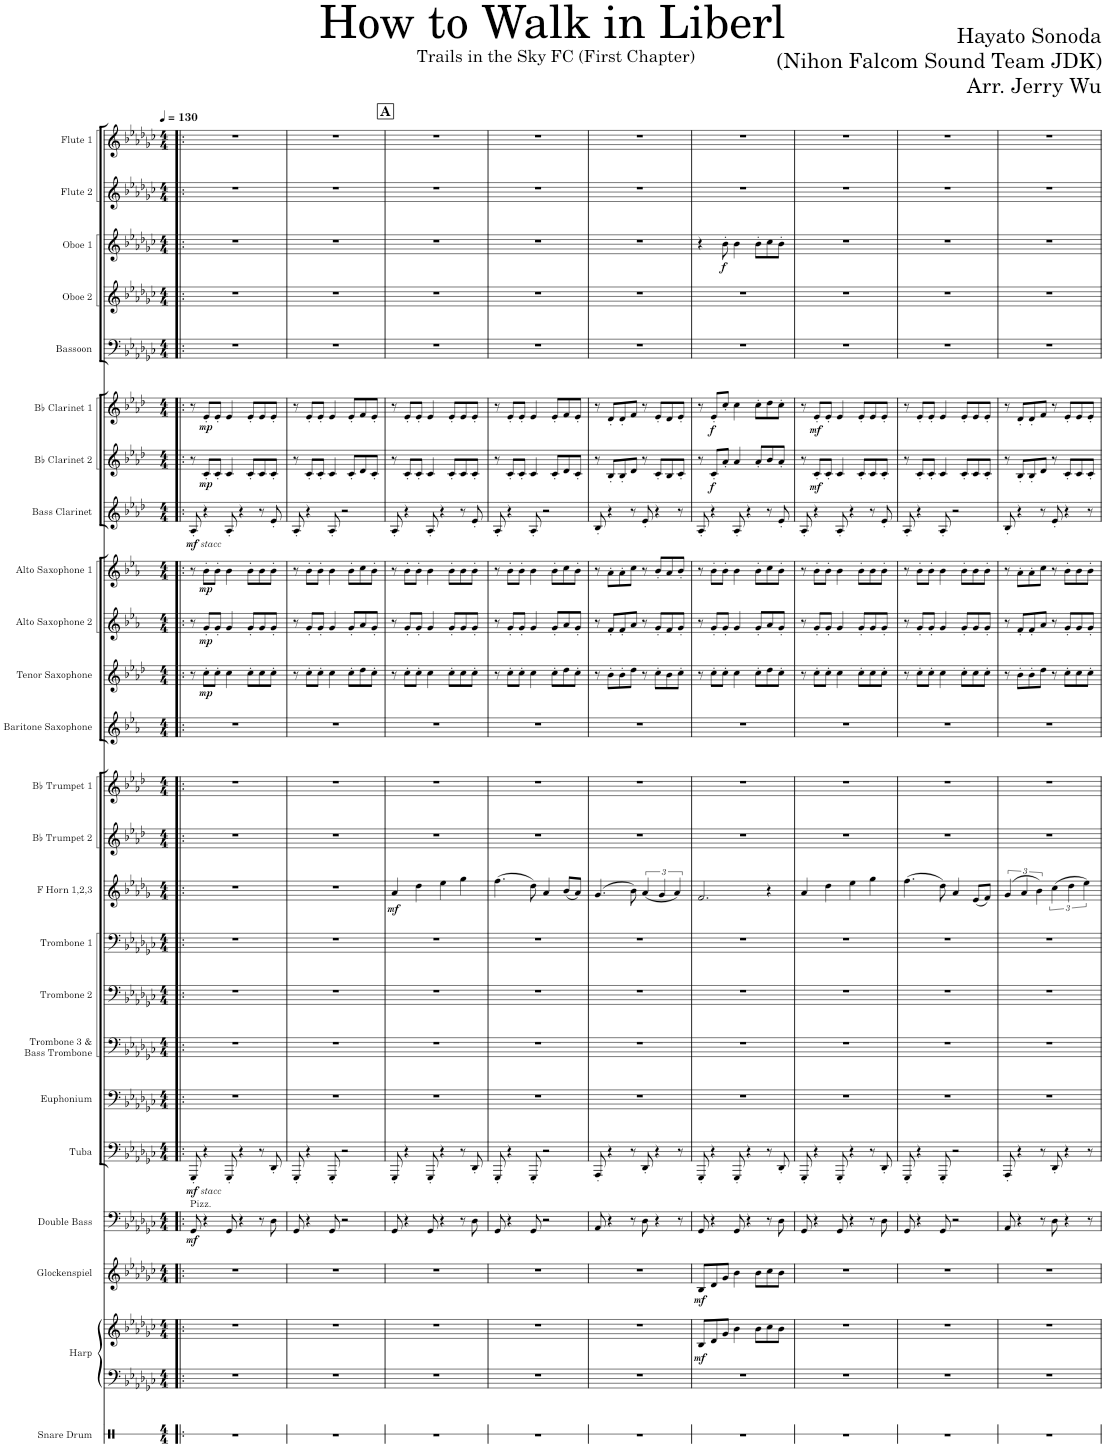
**kern	**kern	**kern	**dynam	**kern	**dynam	**kern	**dynam	**kern	**dynam	**kern	**kern	**kern	**kern	**kern	**dynam	**kern	**kern	**kern	**kern	**dynam	**kern	**dynam	**kern	**dynam	**kern	**dynam	**kern	**dynam	**kern	**dynam	**kern	**kern	**kern	**dynam	**kern	**kern
*part24	*part23	*part23	*part23	*part22	*part22	*part21	*part21	*part20	*part20	*part19	*part18	*part17	*part16	*part15	*part15	*part14	*part13	*part12	*part11	*part11	*part10	*part10	*part9	*part9	*part8	*part8	*part7	*part7	*part6	*part6	*part5	*part4	*part3	*part3	*part2	*part1
*staff25	*staff24	*staff23	*staff23/24	*staff22	*staff22	*staff21	*staff21	*staff20	*staff20	*staff19	*staff18	*staff17	*staff16	*staff15	*staff15	*staff14	*staff13	*staff12	*staff11	*staff11	*staff10	*staff10	*staff9	*staff9	*staff8	*staff8	*staff7	*staff7	*staff6	*staff6	*staff5	*staff4	*staff3	*staff3	*staff2	*staff1
*I"Snare Drum	*I"Harp	*	*	*I"Glockenspiel	*	*I"Double Bass	*	*I"Tuba	*	*I"Euphonium	*I"Trombone 3 &amp; Bass Trombone	*I"Trombone 2	*I"Trombone 1	*I"F Horn 1,2,3	*	*I"Bb Trumpet 2	*I"Bb Trumpet 1	*I"Baritone Saxophone	*I"Tenor Saxophone	*	*I"Alto Saxophone 2	*	*I"Alto Saxophone 1	*	*I"Bass Clarinet	*	*I"Bb Clarinet 2	*	*I"Bb Clarinet 1	*	*I"Bassoon	*I"Oboe 2	*I"Oboe 1	*	*I"Flute 2	*I"Flute 1
*I'SD	*I'Hrp.	*	*	*I'Glk.	*	*I'Db.	*	*I'Tba.	*	*I'Euph.	*I'Tbn. 3 B. Tbn.	*I'Tbn. 2	*I'Tbn. 1	*I'F Hn. 1,2,3	*	*I'Bb Tpt. 2	*I'Bb Tpt. 1	*I'Bar. Sax.	*I'T. Sax.	*	*I'A. Sax. 2	*	*I'A. Sax. 1	*	*I'B. Cl.	*	*I'Bb Cl. 2	*	*I'Bb Cl. 1	*	*I'Bsn.	*I'Ob. 2	*I'Ob. 1	*	*I'Fl. 2	*I'Fl. 1
*stria1	*	*	*	*	*	*	*	*	*	*	*	*	*	*	*	*	*	*	*	*	*	*	*	*	*	*	*	*	*	*	*	*	*	*	*	*
*clefX	*clefF4	*clefG2	*	*clefG2	*	*clefF4	*	*clefF4	*	*clefF4	*clefF4	*clefF4	*clefF4	*clefG2	*	*clefG2	*clefG2	*clefG2	*clefG2	*	*clefG2	*	*clefG2	*	*clefG2	*	*clefG2	*	*clefG2	*	*clefF4	*clefG2	*clefG2	*	*clefG2	*clefG2
*	*	*	*	*Trd-14c-24	*	*Trd7c12	*	*	*	*	*	*	*	*Trd4c7	*	*Trd1c2	*Trd1c2	*Trd12c21	*Trd8c14	*	*Trd5c9	*	*Trd5c9	*	*Trd8c14	*	*Trd1c2	*	*Trd1c2	*	*	*	*	*	*	*
*k[]	*k[b-e-a-d-g-c-]	*k[b-e-a-d-g-c-]	*	*k[b-e-a-d-g-c-]	*	*k[b-e-a-d-g-c-]	*	*k[b-e-a-d-g-c-]	*	*k[b-e-a-d-g-c-]	*k[b-e-a-d-g-c-]	*k[b-e-a-d-g-c-]	*k[b-e-a-d-g-c-]	*k[b-e-a-d-g-]	*	*k[b-e-a-d-]	*k[b-e-a-d-]	*k[b-e-a-]	*k[b-e-a-d-]	*	*k[b-e-a-]	*	*k[b-e-a-]	*	*k[b-e-a-d-]	*	*k[b-e-a-d-]	*	*k[b-e-a-d-]	*	*k[b-e-a-d-g-c-]	*k[b-e-a-d-g-c-]	*k[b-e-a-d-g-c-]	*	*k[b-e-a-d-g-c-]	*k[b-e-a-d-g-c-]
*M4/4	*M4/4	*M4/4	*	*M4/4	*	*M4/4	*	*M4/4	*	*M4/4	*M4/4	*M4/4	*M4/4	*M4/4	*	*M4/4	*M4/4	*M4/4	*M4/4	*	*M4/4	*	*M4/4	*	*M4/4	*	*M4/4	*	*M4/4	*	*M4/4	*M4/4	*M4/4	*	*M4/4	*M4/4
*MM130	*MM130	*MM130	*	*MM130	*	*MM130	*	*MM130	*	*MM130	*MM130	*MM130	*MM130	*MM130	*	*MM130	*MM130	*MM130	*MM130	*	*MM130	*	*MM130	*	*MM130	*	*MM130	*	*MM130	*	*MM130	*MM130	*MM130	*	*MM130	*MM130
=1!|:	=1!|:	=1!|:	=1!|:	=1!|:	=1!|:	=1!|:	=1!|:	=1!|:	=1!|:	=1!|:	=1!|:	=1!|:	=1!|:	=1!|:	=1!|:	=1!|:	=1!|:	=1!|:	=1!|:	=1!|:	=1!|:	=1!|:	=1!|:	=1!|:	=1!|:	=1!|:	=1!|:	=1!|:	=1!|:	=1!|:	=1!|:	=1!|:	=1!|:	=1!|:	=1!|:	=1!|:
!	!	!	!	!	!	!	!	!	!	!	!	!	!	!	!	!	!	!	!	!	!	!	!	!	!LO:TX:b:i:t=stacc	!	!	!	!	!	!	!	!	!	!	!
!	!	!	!	!	!	!	!	!LO:TX:b:i:t=stacc	!	!	!	!	!	!	!	!	!	!	!	!	!	!	!	!	!	!	!	!	!	!	!	!	!	!	!	!
!	!	!	!	!	!	!LO:TX:a:t=Pizz.	!	!	!	!	!	!	!	!	!	!	!	!	!	!	!	!	!	!	!	!	!	!	!	!	!	!	!	!	!	!
!	!	!	!	!	!	!	!LO:DY:b	!	!LO:DY:b	!	!	!	!	!	!	!	!	!	!	!	!	!	!	!	!	!LO:DY:b	!	!	!	!	!	!	!	!	!	!
1r	1r	1r	.	1r	.	8GG-/	mf	8GGG-'/	mf	1r	1r	1r	1r	1r	.	1r	1r	1r	8r	.	8r	.	8r	.	8A-'/	mf	8r	.	8r	.	1r	1r	1r	.	1r	1r
!	!	!	!	!	!	!	!	!	!	!	!	!	!	!	!	!	!	!	!	!LO:DY:b	!	!LO:DY:b	!	!LO:DY:b	!	!	!	!LO:DY:b	!	!LO:DY:b	!	!	!	!	!	!
.	.	.	.	.	.	4r	.	4r	.	.	.	.	.	.	.	.	.	.	8cc'\L	mp	8g'/L	mp	8b-'\L	mp	4r	.	8c'/L	mp	8e-'/L	mp	.	.	.	.	.	.
.	.	.	.	.	.	.	.	.	.	.	.	.	.	.	.	.	.	.	8cc'\J	.	8g'/J	.	8b-'\J	.	.	.	8c'/J	.	8e-'/J	.	.	.	.	.	.	.
.	.	.	.	.	.	8GG-/	.	8GGG-'/	.	.	.	.	.	.	.	.	.	.	4cc\	.	4g/	.	4b-\	.	8A-'/	.	4c/	.	4e-/	.	.	.	.	.	.	.
.	.	.	.	.	.	4r	.	4r	.	.	.	.	.	.	.	.	.	.	.	.	.	.	.	.	4r	.	.	.	.	.	.	.	.	.	.	.
.	.	.	.	.	.	.	.	.	.	.	.	.	.	.	.	.	.	.	8cc'\L	.	8g'/L	.	8b-'\L	.	.	.	8c'/L	.	8e-'/L	.	.	.	.	.	.	.
.	.	.	.	.	.	8r	.	8r	.	.	.	.	.	.	.	.	.	.	8cc\	.	8g/	.	8b-\	.	8r	.	8c/	.	8e-/	.	.	.	.	.	.	.
.	.	.	.	.	.	8D-\	.	8DD-'/	.	.	.	.	.	.	.	.	.	.	8cc'\J	.	8g'/J	.	8b-'\J	.	8e-'/	.	8c'/J	.	8e-'/J	.	.	.	.	.	.	.
=2	=2	=2	=2	=2	=2	=2	=2	=2	=2	=2	=2	=2	=2	=2	=2	=2	=2	=2	=2	=2	=2	=2	=2	=2	=2	=2	=2	=2	=2	=2	=2	=2	=2	=2	=2	=2
1r	1r	1r	.	1r	.	8GG-/	.	8GGG-'/	.	1r	1r	1r	1r	1r	.	1r	1r	1r	8r	.	8r	.	8r	.	8A-'/	.	8r	.	8r	.	1r	1r	1r	.	1r	1r
.	.	.	.	.	.	4r	.	4r	.	.	.	.	.	.	.	.	.	.	8cc'\L	.	8g'/L	.	8b-'\L	.	4r	.	8c'/L	.	8e-'/L	.	.	.	.	.	.	.
.	.	.	.	.	.	.	.	.	.	.	.	.	.	.	.	.	.	.	8cc'\J	.	8g'/J	.	8b-'\J	.	.	.	8c'/J	.	8e-'/J	.	.	.	.	.	.	.
.	.	.	.	.	.	8GG-/	.	8GGG-'/	.	.	.	.	.	.	.	.	.	.	4cc\	.	4g/	.	4b-\	.	8A-'/	.	4c/	.	4e-/	.	.	.	.	.	.	.
.	.	.	.	.	.	2r	.	2r	.	.	.	.	.	.	.	.	.	.	.	.	.	.	.	.	2r	.	.	.	.	.	.	.	.	.	.	.
.	.	.	.	.	.	.	.	.	.	.	.	.	.	.	.	.	.	.	8cc'\L	.	8g'/L	.	8b-'\L	.	.	.	8c'/L	.	8e-'/L	.	.	.	.	.	.	.
.	.	.	.	.	.	.	.	.	.	.	.	.	.	.	.	.	.	.	8dd-\	.	8a-/	.	8cc\	.	.	.	8d-/	.	8f/	.	.	.	.	.	.	.
.	.	.	.	.	.	.	.	.	.	.	.	.	.	.	.	.	.	.	8cc'\J	.	8g'/J	.	8b-'\J	.	.	.	8c'/J	.	8e-'/J	.	.	.	.	.	.	.
!!LO:REH:place=s1:a:B:cj:fs=14:t=A
=3	=3	=3	=3	=3	=3	=3	=3	=3	=3	=3	=3	=3	=3	=3	=3	=3	=3	=3	=3	=3	=3	=3	=3	=3	=3	=3	=3	=3	=3	=3	=3	=3	=3	=3	=3	=3
!	!	!	!	!	!	!	!	!	!	!	!	!	!	!	!LO:DY:b	!	!	!	!	!	!	!	!	!	!	!	!	!	!	!	!	!	!	!	!	!
1r	1r	1r	.	1r	.	8GG-/	.	8GGG-'/	.	1r	1r	1r	1r	4a-/	mf	1r	1r	1r	8r	.	8r	.	8r	.	8A-'/	.	8r	.	8r	.	1r	1r	1r	.	1r	1r
.	.	.	.	.	.	4r	.	4r	.	.	.	.	.	.	.	.	.	.	8cc'\L	.	8g'/L	.	8b-'\L	.	4r	.	8c'/L	.	8e-'/L	.	.	.	.	.	.	.
.	.	.	.	.	.	.	.	.	.	.	.	.	.	4dd-\	.	.	.	.	8cc'\J	.	8g'/J	.	8b-'\J	.	.	.	8c'/J	.	8e-'/J	.	.	.	.	.	.	.
.	.	.	.	.	.	8GG-/	.	8GGG-'/	.	.	.	.	.	.	.	.	.	.	4cc\	.	4g/	.	4b-\	.	8A-'/	.	4c/	.	4e-/	.	.	.	.	.	.	.
.	.	.	.	.	.	4r	.	4r	.	.	.	.	.	4ee-\	.	.	.	.	.	.	.	.	.	.	4r	.	.	.	.	.	.	.	.	.	.	.
.	.	.	.	.	.	.	.	.	.	.	.	.	.	.	.	.	.	.	8cc'\L	.	8g'/L	.	8b-'\L	.	.	.	8c'/L	.	8e-'/L	.	.	.	.	.	.	.
.	.	.	.	.	.	8r	.	8r	.	.	.	.	.	4gg-\	.	.	.	.	8cc\	.	8g/	.	8b-\	.	8r	.	8c/	.	8e-/	.	.	.	.	.	.	.
.	.	.	.	.	.	8D-\	.	8DD-'/	.	.	.	.	.	.	.	.	.	.	8cc'\J	.	8g'/J	.	8b-'\J	.	8e-'/	.	8c'/J	.	8e-'/J	.	.	.	.	.	.	.
=4	=4	=4	=4	=4	=4	=4	=4	=4	=4	=4	=4	=4	=4	=4	=4	=4	=4	=4	=4	=4	=4	=4	=4	=4	=4	=4	=4	=4	=4	=4	=4	=4	=4	=4	=4	=4
1r	1r	1r	.	1r	.	8GG-/	.	8GGG-'/	.	1r	1r	1r	1r	(4.ff\	.	1r	1r	1r	8r	.	8r	.	8r	.	8A-'/	.	8r	.	8r	.	1r	1r	1r	.	1r	1r
.	.	.	.	.	.	4r	.	4r	.	.	.	.	.	.	.	.	.	.	8cc'\L	.	8g'/L	.	8b-'\L	.	4r	.	8c'/L	.	8e-'/L	.	.	.	.	.	.	.
.	.	.	.	.	.	.	.	.	.	.	.	.	.	.	.	.	.	.	8cc'\J	.	8g'/J	.	8b-'\J	.	.	.	8c'/J	.	8e-'/J	.	.	.	.	.	.	.
.	.	.	.	.	.	8GG-/	.	8GGG-'/	.	.	.	.	.	8dd-\)	.	.	.	.	4cc\	.	4g/	.	4b-\	.	8A-'/	.	4c/	.	4e-/	.	.	.	.	.	.	.
.	.	.	.	.	.	2r	.	2r	.	.	.	.	.	4a-/	.	.	.	.	.	.	.	.	.	.	2r	.	.	.	.	.	.	.	.	.	.	.
.	.	.	.	.	.	.	.	.	.	.	.	.	.	.	.	.	.	.	8cc'\L	.	8g'/L	.	8b-'\L	.	.	.	8c'/L	.	8e-'/L	.	.	.	.	.	.	.
.	.	.	.	.	.	.	.	.	.	.	.	.	.	(8b-/L	.	.	.	.	8dd-\	.	8a-/	.	8cc\	.	.	.	8d-/	.	8f/	.	.	.	.	.	.	.
.	.	.	.	.	.	.	.	.	.	.	.	.	.	8a-/J)	.	.	.	.	8cc'\J	.	8g'/J	.	8b-'\J	.	.	.	8c'/J	.	8e-'/J	.	.	.	.	.	.	.
=5	=5	=5	=5	=5	=5	=5	=5	=5	=5	=5	=5	=5	=5	=5	=5	=5	=5	=5	=5	=5	=5	=5	=5	=5	=5	=5	=5	=5	=5	=5	=5	=5	=5	=5	=5	=5
1r	1r	1r	.	1r	.	8AA-/	.	8AAA-'/	.	1r	1r	1r	1r	(4.g-/	.	1r	1r	1r	8r	.	8r	.	8r	.	8B-'/	.	8r	.	8r	.	1r	1r	1r	.	1r	1r
.	.	.	.	.	.	4r	.	4r	.	.	.	.	.	.	.	.	.	.	8b-'\L	.	8f'/L	.	8a-'\L	.	4r	.	8B-'/L	.	8d-'/L	.	.	.	.	.	.	.
.	.	.	.	.	.	.	.	.	.	.	.	.	.	.	.	.	.	.	8b-'\	.	8f'/	.	8a-'\	.	.	.	8B-'/	.	8d-'/	.	.	.	.	.	.	.
.	.	.	.	.	.	8r	.	8r	.	.	.	.	.	8b-\)	.	.	.	.	8dd-\J	.	8a-/J	.	8cc\J	.	8r	.	8d-/J	.	8f/J	.	.	.	.	.	.	.
.	.	.	.	.	.	8D-\	.	8DD-'/	.	.	.	.	.	(6a-/	.	.	.	.	8r	.	8r	.	8r	.	8e-'/	.	8r	.	8r	.	.	.	.	.	.	.
.	.	.	.	.	.	4r	.	4r	.	.	.	.	.	.	.	.	.	.	8cc'\L	.	8g'/L	.	8b-'/L	.	4r	.	8c'/L	.	8e-'/L	.	.	.	.	.	.	.
.	.	.	.	.	.	.	.	.	.	.	.	.	.	6g-/	.	.	.	.	.	.	.	.	.	.	.	.	.	.	.	.	.	.	.	.	.	.
.	.	.	.	.	.	.	.	.	.	.	.	.	.	.	.	.	.	.	8b-\	.	8f/	.	8a-/	.	.	.	8B-/	.	8d-/	.	.	.	.	.	.	.
.	.	.	.	.	.	.	.	.	.	.	.	.	.	6a-/)	.	.	.	.	.	.	.	.	.	.	.	.	.	.	.	.	.	.	.	.	.	.
.	.	.	.	.	.	8r	.	8r	.	.	.	.	.	.	.	.	.	.	8cc'\J	.	8g'/J	.	8b-'/J	.	8r	.	8c'/J	.	8e-'/J	.	.	.	.	.	.	.
=6	=6	=6	=6	=6	=6	=6	=6	=6	=6	=6	=6	=6	=6	=6	=6	=6	=6	=6	=6	=6	=6	=6	=6	=6	=6	=6	=6	=6	=6	=6	=6	=6	=6	=6	=6	=6
!	!	!	!LO:DY:b	!	!LO:DY:b	!	!	!	!	!	!	!	!	!	!	!	!	!	!	!	!	!	!	!	!	!	!	!	!	!	!	!	!	!	!	!
1r	1r	8B-/L	mf	8B-/L	mf	8GG-/	.	8GGG-'/	.	1r	1r	1r	1r	2.f/	.	1r	1r	1r	8r	.	8r	.	8r	.	8A-'/	.	8r	.	8r	.	1r	1r	4r	.	1r	1r
!	!	!	!	!	!	!	!	!	!	!	!	!	!	!	!	!	!	!	!	!	!	!	!	!	!	!	!	!LO:DY:b	!	!LO:DY:b	!	!	!	!	!	!
.	.	8d-/	.	8d-/	.	4r	.	4r	.	.	.	.	.	.	.	.	.	.	8cc'\L	.	8g'/L	.	8b-'\L	.	4r	.	8c'/L	f	8e-'/L	f	.	.	.	.	.	.
!	!	!	!	!	!	!	!	!	!	!	!	!	!	!	!	!	!	!	!	!	!	!	!	!	!	!	!	!	!	!	!	!	!	!LO:DY:b	!	!
.	.	8g-/J	.	8g-/J	.	.	.	.	.	.	.	.	.	.	.	.	.	.	8cc'\J	.	8g'/J	.	8b-'\J	.	.	.	8a-'/J	.	8cc'/J	.	.	.	8b-'\	f	.	.
.	.	4b-\	.	4b-\	.	8GG-/	.	8GGG-'/	.	.	.	.	.	.	.	.	.	.	4cc\	.	4g/	.	4b-\	.	8A-'/	.	4a-/	.	4cc\	.	.	.	4b-\	.	.	.
.	.	.	.	.	.	4r	.	4r	.	.	.	.	.	.	.	.	.	.	.	.	.	.	.	.	4r	.	.	.	.	.	.	.	.	.	.	.
.	.	8b-\L	.	8b-\L	.	.	.	.	.	.	.	.	.	.	.	.	.	.	8cc'\L	.	8g'/L	.	8b-'\L	.	.	.	8a-'/L	.	8cc'\L	.	.	.	8b-'\L	.	.	.
.	.	8cc-\	.	8cc-\	.	8r	.	8r	.	.	.	.	.	4r	.	.	.	.	8dd-\	.	8a-/	.	8cc\	.	8r	.	8b-/	.	8dd-\	.	.	.	8cc-\	.	.	.
.	.	8b-\J	.	8b-\J	.	8D-\	.	8DD-'/	.	.	.	.	.	.	.	.	.	.	8cc'\J	.	8g'/J	.	8b-'\J	.	8e-'/	.	8a-'/J	.	8cc'\J	.	.	.	8b-'\J	.	.	.
=7	=7	=7	=7	=7	=7	=7	=7	=7	=7	=7	=7	=7	=7	=7	=7	=7	=7	=7	=7	=7	=7	=7	=7	=7	=7	=7	=7	=7	=7	=7	=7	=7	=7	=7	=7	=7
1r	1r	1r	.	1r	.	8GG-/	.	8GGG-'/	.	1r	1r	1r	1r	4a-/	.	1r	1r	1r	8r	.	8r	.	8r	.	8A-'/	.	8r	.	8r	.	1r	1r	1r	.	1r	1r
!	!	!	!	!	!	!	!	!	!	!	!	!	!	!	!	!	!	!	!	!	!	!	!	!	!	!	!	!LO:DY:b	!	!LO:DY:b	!	!	!	!	!	!
.	.	.	.	.	.	4r	.	4r	.	.	.	.	.	.	.	.	.	.	8cc'\L	.	8g'/L	.	8b-'\L	.	4r	.	8c'/L	mf	8e-'/L	mf	.	.	.	.	.	.
.	.	.	.	.	.	.	.	.	.	.	.	.	.	4dd-\	.	.	.	.	8cc'\J	.	8g'/J	.	8b-'\J	.	.	.	8c'/J	.	8e-'/J	.	.	.	.	.	.	.
.	.	.	.	.	.	8GG-/	.	8GGG-'/	.	.	.	.	.	.	.	.	.	.	4cc\	.	4g/	.	4b-\	.	8A-'/	.	4c/	.	4e-/	.	.	.	.	.	.	.
.	.	.	.	.	.	4r	.	4r	.	.	.	.	.	4ee-\	.	.	.	.	.	.	.	.	.	.	4r	.	.	.	.	.	.	.	.	.	.	.
.	.	.	.	.	.	.	.	.	.	.	.	.	.	.	.	.	.	.	8cc'\L	.	8g'/L	.	8b-'\L	.	.	.	8c'/L	.	8e-'/L	.	.	.	.	.	.	.
.	.	.	.	.	.	8r	.	8r	.	.	.	.	.	4gg-\	.	.	.	.	8cc\	.	8g/	.	8b-\	.	8r	.	8c/	.	8e-/	.	.	.	.	.	.	.
.	.	.	.	.	.	8D-\	.	8DD-'/	.	.	.	.	.	.	.	.	.	.	8cc'\J	.	8g'/J	.	8b-'\J	.	8e-'/	.	8c'/J	.	8e-'/J	.	.	.	.	.	.	.
=8	=8	=8	=8	=8	=8	=8	=8	=8	=8	=8	=8	=8	=8	=8	=8	=8	=8	=8	=8	=8	=8	=8	=8	=8	=8	=8	=8	=8	=8	=8	=8	=8	=8	=8	=8	=8
1r	1r	1r	.	1r	.	8GG-/	.	8GGG-'/	.	1r	1r	1r	1r	(4.ff\	.	1r	1r	1r	8r	.	8r	.	8r	.	8A-'/	.	8r	.	8r	.	1r	1r	1r	.	1r	1r
.	.	.	.	.	.	4r	.	4r	.	.	.	.	.	.	.	.	.	.	8cc'\L	.	8g'/L	.	8b-'\L	.	4r	.	8c'/L	.	8e-'/L	.	.	.	.	.	.	.
.	.	.	.	.	.	.	.	.	.	.	.	.	.	.	.	.	.	.	8cc'\J	.	8g'/J	.	8b-'\J	.	.	.	8c'/J	.	8e-'/J	.	.	.	.	.	.	.
.	.	.	.	.	.	8GG-/	.	8GGG-'/	.	.	.	.	.	8dd-\)	.	.	.	.	4cc\	.	4g/	.	4b-\	.	8A-'/	.	4c/	.	4e-/	.	.	.	.	.	.	.
.	.	.	.	.	.	2r	.	2r	.	.	.	.	.	4a-/	.	.	.	.	.	.	.	.	.	.	2r	.	.	.	.	.	.	.	.	.	.	.
.	.	.	.	.	.	.	.	.	.	.	.	.	.	.	.	.	.	.	8cc'\L	.	8g'/L	.	8b-'\L	.	.	.	8c'/L	.	8e-'/L	.	.	.	.	.	.	.
.	.	.	.	.	.	.	.	.	.	.	.	.	.	(8e-/L	.	.	.	.	8cc\	.	8g/	.	8b-\	.	.	.	8c/	.	8e-/	.	.	.	.	.	.	.
.	.	.	.	.	.	.	.	.	.	.	.	.	.	8f/J)	.	.	.	.	8cc'\J	.	8g'/J	.	8b-'\J	.	.	.	8c'/J	.	8e-'/J	.	.	.	.	.	.	.
=9	=9	=9	=9	=9	=9	=9	=9	=9	=9	=9	=9	=9	=9	=9	=9	=9	=9	=9	=9	=9	=9	=9	=9	=9	=9	=9	=9	=9	=9	=9	=9	=9	=9	=9	=9	=9
1r	1r	1r	.	1r	.	8AA-/	.	8AAA-'/	.	1r	1r	1r	1r	(6g-/	.	1r	1r	1r	8r	.	8r	.	8r	.	8B-'/	.	8r	.	8r	.	1r	1r	1r	.	1r	1r
.	.	.	.	.	.	4r	.	4r	.	.	.	.	.	.	.	.	.	.	8b-'\L	.	8f'/L	.	8a-'\L	.	4r	.	8B-'/L	.	8d-'/L	.	.	.	.	.	.	.
.	.	.	.	.	.	.	.	.	.	.	.	.	.	6a-/	.	.	.	.	.	.	.	.	.	.	.	.	.	.	.	.	.	.	.	.	.	.
.	.	.	.	.	.	.	.	.	.	.	.	.	.	.	.	.	.	.	8b-'\	.	8f'/	.	8a-'\	.	.	.	8B-'/	.	8d-'/	.	.	.	.	.	.	.
.	.	.	.	.	.	.	.	.	.	.	.	.	.	6b-\)	.	.	.	.	.	.	.	.	.	.	.	.	.	.	.	.	.	.	.	.	.	.
.	.	.	.	.	.	8r	.	8r	.	.	.	.	.	.	.	.	.	.	8dd-\J	.	8a-/J	.	8cc\J	.	8r	.	8d-/J	.	8f/J	.	.	.	.	.	.	.
.	.	.	.	.	.	8D-\	.	8DD-'/	.	.	.	.	.	(6cc\	.	.	.	.	8r	.	8r	.	8r	.	8e-'/	.	8r	.	8r	.	.	.	.	.	.	.
.	.	.	.	.	.	4r	.	4r	.	.	.	.	.	.	.	.	.	.	8cc'\L	.	8g'/L	.	8b-'\L	.	4r	.	8c'/L	.	8e-'/L	.	.	.	.	.	.	.
.	.	.	.	.	.	.	.	.	.	.	.	.	.	6dd-\	.	.	.	.	.	.	.	.	.	.	.	.	.	.	.	.	.	.	.	.	.	.
.	.	.	.	.	.	.	.	.	.	.	.	.	.	.	.	.	.	.	8cc\	.	8g/	.	8b-\	.	.	.	8c/	.	8e-/	.	.	.	.	.	.	.
.	.	.	.	.	.	.	.	.	.	.	.	.	.	6ee-\)	.	.	.	.	.	.	.	.	.	.	.	.	.	.	.	.	.	.	.	.	.	.
.	.	.	.	.	.	8r	.	8r	.	.	.	.	.	.	.	.	.	.	8cc'\J	.	8g'/J	.	8b-'\J	.	8r	.	8c'/J	.	8e-'/J	.	.	.	.	.	.	.
=	=	=	=	=	=	=	=	=	=	=	=	=	=	=	=	=	=	=	=	=	=	=	=	=	=	=	=	=	=	=	=	=	=	=	=	=
*-	*-	*-	*-	*-	*-	*-	*-	*-	*-	*-	*-	*-	*-	*-	*-	*-	*-	*-	*-	*-	*-	*-	*-	*-	*-	*-	*-	*-	*-	*-	*-	*-	*-	*-	*-	*-
